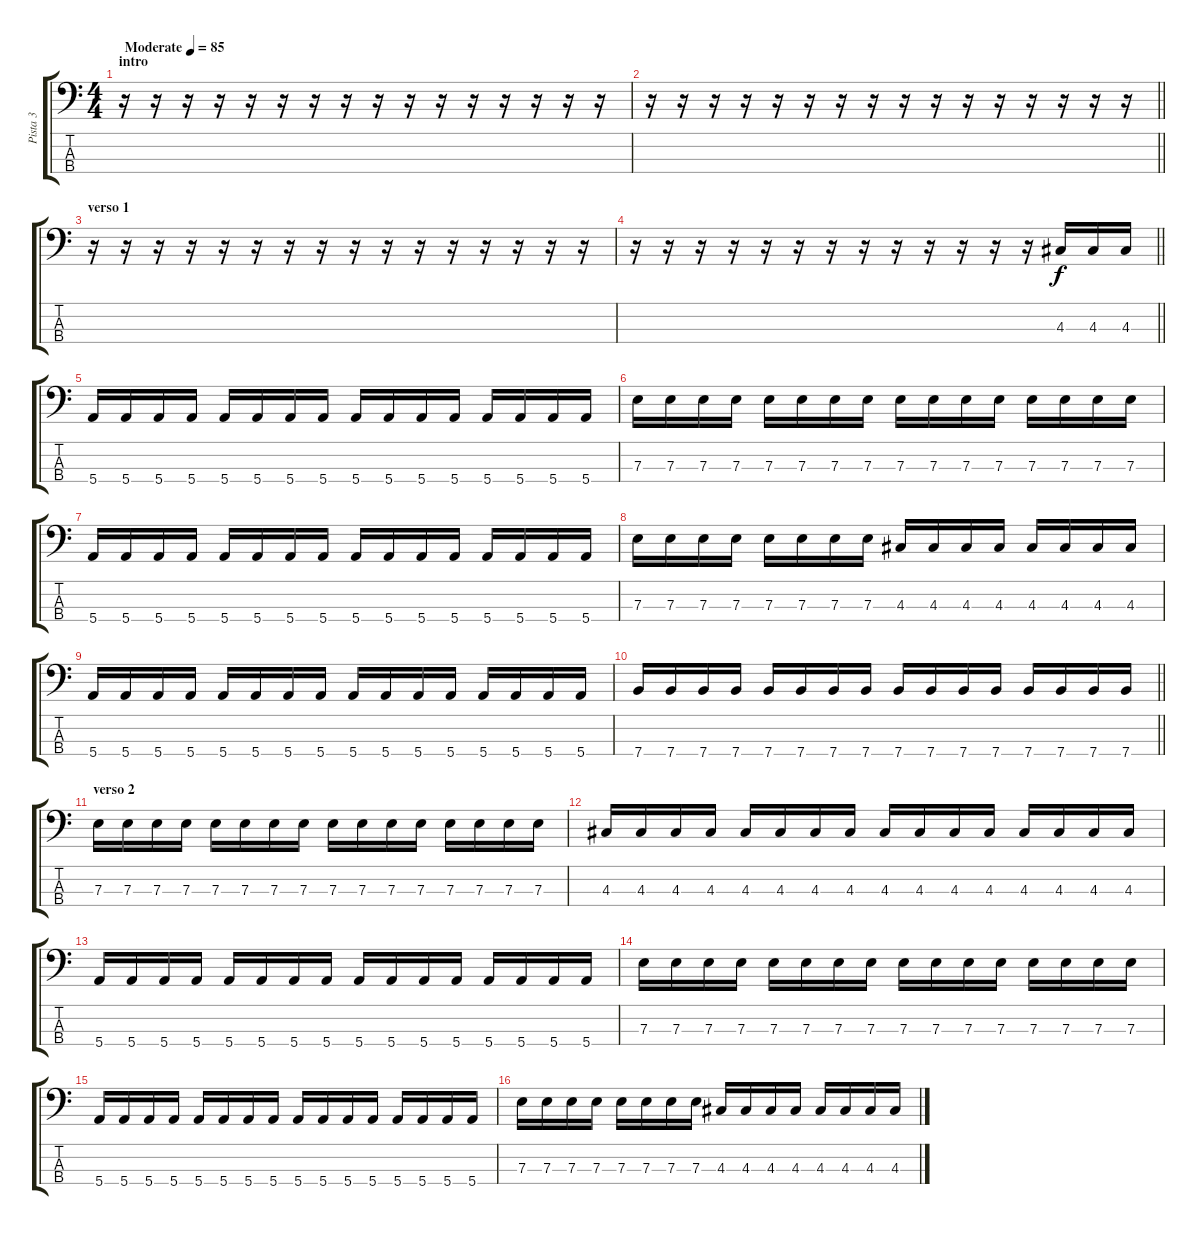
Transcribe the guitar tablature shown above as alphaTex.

\track ("Pista 3" "Pista 3") {instrument electricbasspick}
\staff {score tabs}
\tuning (G2 D2 A1 E1) {hide}
\ts (4 4)
\section ("" "intro")
\tempo (85 "Moderate")
\clef f4
\ks c
r.16{dy f instrument electricbasspick} r.16 r.16 r.16 r.16 r.16 r.16 r.16 r.16 r.16 r.16 r.16 r.16 r.16 r.16 r.16 |
\barLineRight lightlight
r.16 r.16 r.16 r.16 r.16 r.16 r.16 r.16 r.16 r.16 r.16 r.16 r.16 r.16 r.16 r.16 |
\section ("" "verso 1")
r.16 r.16 r.16 r.16 r.16 r.16 r.16 r.16 r.16 r.16 r.16 r.16 r.16 r.16 r.16 r.16 |
\barLineRight lightlight
r.16 r.16 r.16 r.16 r.16 r.16 r.16 r.16 r.16 r.16 r.16 r.16 r.16 4.3.16 4.3.16 4.3.16 |
5.4.16 5.4.16 5.4.16 5.4.16 5.4.16 5.4.16 5.4.16 5.4.16 5.4.16 5.4.16 5.4.16 5.4.16 5.4.16 5.4.16 5.4.16 5.4.16 |
7.3.16 7.3.16 7.3.16 7.3.16 7.3.16 7.3.16 7.3.16 7.3.16 7.3.16 7.3.16 7.3.16 7.3.16 7.3.16 7.3.16 7.3.16 7.3.16 |
5.4.16 5.4.16 5.4.16 5.4.16 5.4.16 5.4.16 5.4.16 5.4.16 5.4.16 5.4.16 5.4.16 5.4.16 5.4.16 5.4.16 5.4.16 5.4.16 |
7.3.16 7.3.16 7.3.16 7.3.16 7.3.16 7.3.16 7.3.16 7.3.16 4.3.16 4.3.16 4.3.16 4.3.16 4.3.16 4.3.16 4.3.16 4.3.16 |
5.4.16 5.4.16 5.4.16 5.4.16 5.4.16 5.4.16 5.4.16 5.4.16 5.4.16 5.4.16 5.4.16 5.4.16 5.4.16 5.4.16 5.4.16 5.4.16 |
\barLineRight lightlight
7.4.16 7.4.16 7.4.16 7.4.16 7.4.16 7.4.16 7.4.16 7.4.16 7.4.16 7.4.16 7.4.16 7.4.16 7.4.16 7.4.16 7.4.16 7.4.16 |
\section ("" "verso 2")
7.3.16 7.3.16 7.3.16 7.3.16 7.3.16 7.3.16 7.3.16 7.3.16 7.3.16 7.3.16 7.3.16 7.3.16 7.3.16 7.3.16 7.3.16 7.3.16 |
4.3.16 4.3.16 4.3.16 4.3.16 4.3.16 4.3.16 4.3.16 4.3.16 4.3.16 4.3.16 4.3.16 4.3.16 4.3.16 4.3.16 4.3.16 4.3.16 |
5.4.16 5.4.16 5.4.16 5.4.16 5.4.16 5.4.16 5.4.16 5.4.16 5.4.16 5.4.16 5.4.16 5.4.16 5.4.16 5.4.16 5.4.16 5.4.16 |
7.3.16 7.3.16 7.3.16 7.3.16 7.3.16 7.3.16 7.3.16 7.3.16 7.3.16 7.3.16 7.3.16 7.3.16 7.3.16 7.3.16 7.3.16 7.3.16 |
5.4.16 5.4.16 5.4.16 5.4.16 5.4.16 5.4.16 5.4.16 5.4.16 5.4.16 5.4.16 5.4.16 5.4.16 5.4.16 5.4.16 5.4.16 5.4.16 |
7.3.16 7.3.16 7.3.16 7.3.16 7.3.16 7.3.16 7.3.16 7.3.16 4.3.16 4.3.16 4.3.16 4.3.16 4.3.16 4.3.16 4.3.16 4.3.16
